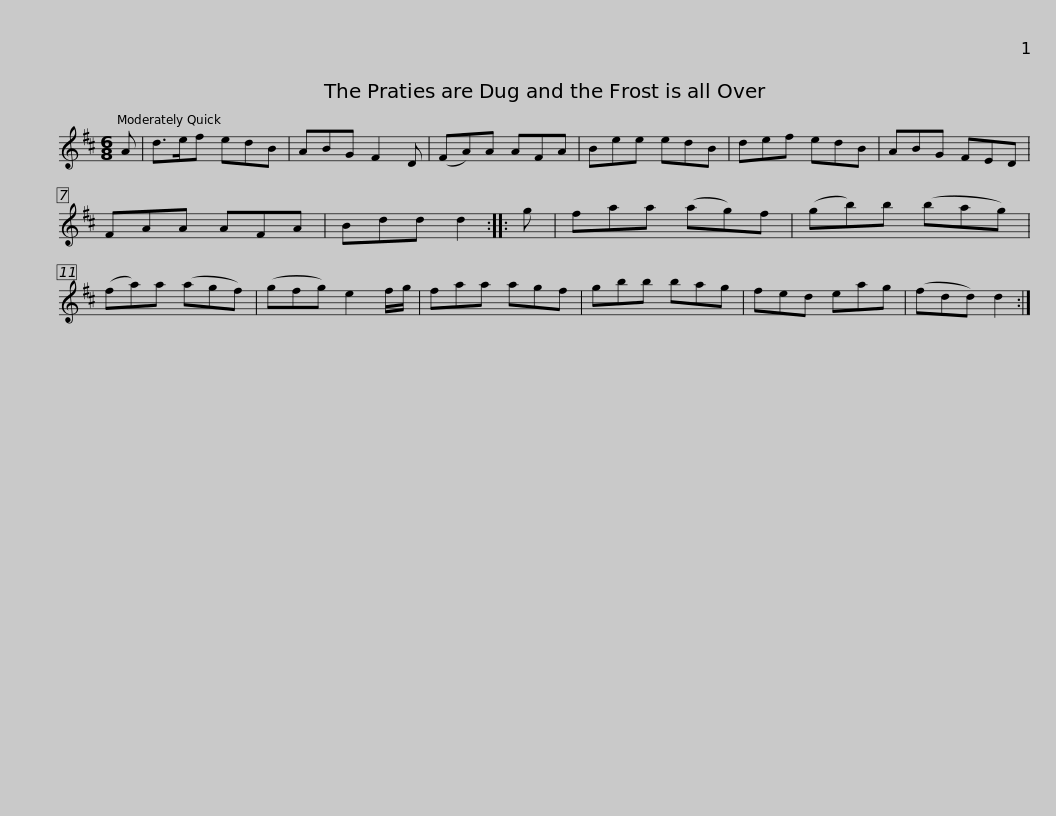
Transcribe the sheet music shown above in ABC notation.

X:1
L:1/8
M:6/8
I:linebreak $
K:D
V:1 treble
V:1
 A | d>ef edB | ABG F2 D | (FA)A AFA | Bee edB | %5
 def edB | ABG FED | FAA AFA |$ Bdd d2 :: g | %10
 faa (ag)f | (gb)b (bag) | (fa)a (agf) | (gfg) e2 f/g/ | faa agf |$ %15
 gbb bag | fed eag | (fdd) d2 :| %18
